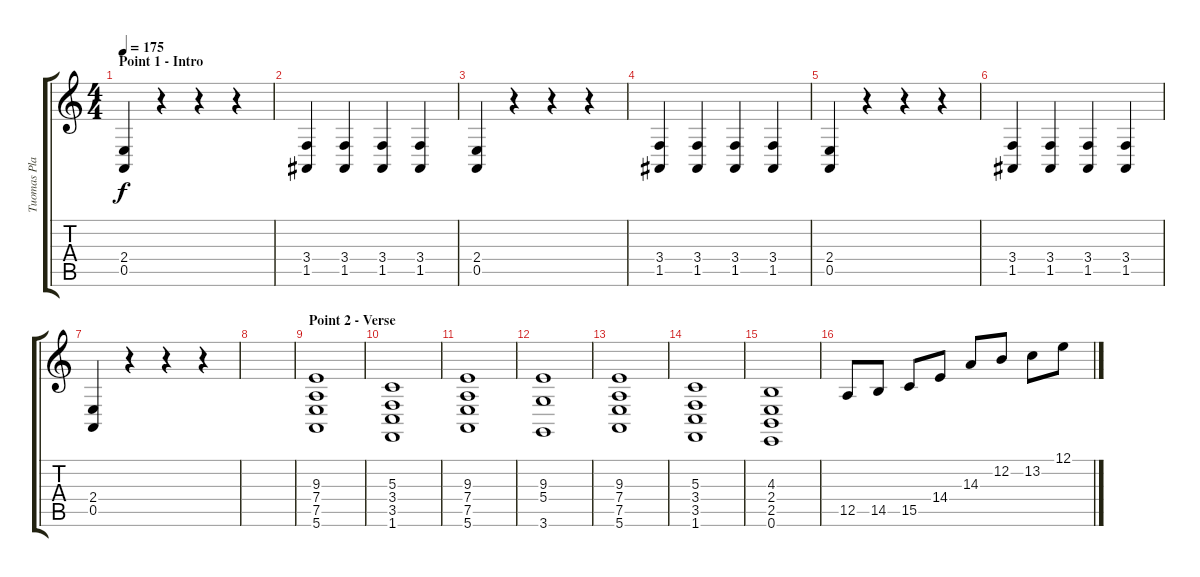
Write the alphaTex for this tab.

\track ("Tuomas Planman" "Tuomas Pla") {instrument synthstrings1}
\staff {score tabs}
\tuning (E4 B3 G3 D3 A2 E2) {hide}
\ts (4 4)
\section ("" "Point 1 - Intro")
\tempo 175
\clef g2
\ks c
(2.4 0.5).4{dy f instrument synthstrings1} r.4 r.4 r.4 |
(3.4 1.5).4 (3.4 1.5).4 (3.4 1.5).4 (3.4 1.5).4 |
(2.4 0.5).4 r.4 r.4 r.4 |
(3.4 1.5).4 (3.4 1.5).4 (3.4 1.5).4 (3.4 1.5).4 |
(2.4 0.5).4 r.4 r.4 r.4 |
(3.4 1.5).4 (3.4 1.5).4 (3.4 1.5).4 (3.4 1.5).4 |
(2.4 0.5).4 r.4 r.4 r.4 |
|
\section ("" "Point 2 - Verse")
(9.3 7.4 7.5 5.6).1 |
(5.3 3.4 3.5 1.6).1 |
(9.3 7.4 7.5 5.6).1 |
(9.3 5.4 3.6).1 |
(9.3 7.4 7.5 5.6).1 |
(5.3 3.4 3.5 1.6).1 |
(4.3 2.4 2.5 0.6).1 |
12.5.8 14.5.8 15.5.8 14.4.8 14.3.8 12.2.8 13.2.8 12.1.8
